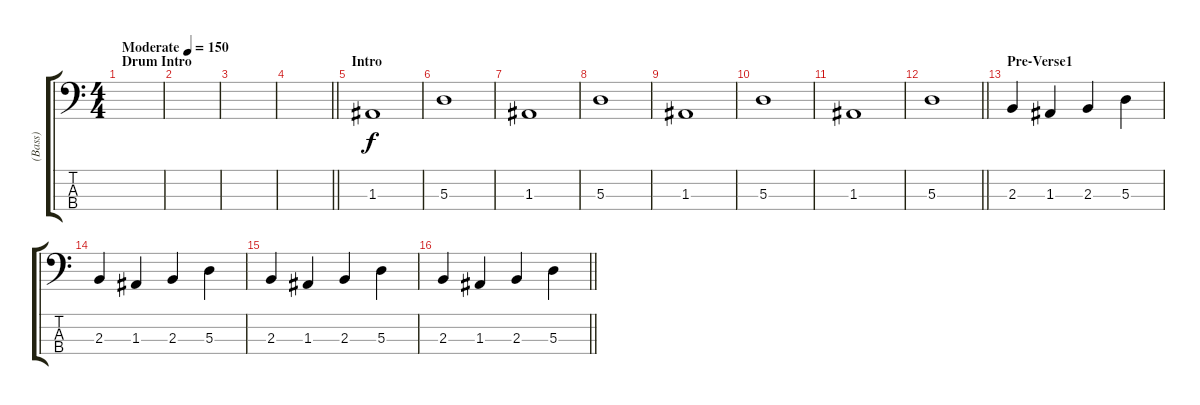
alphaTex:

\track ("(Bass)" "(Bass)") {solo instrument distortionguitar}
\staff {score tabs}
\tuning (G2 D2 A1 E1) {hide}
\ts (4 4)
\section ("" "Drum Intro")
\tempo (150 "Moderate")
\clef f4
\ks c
|
|
|
\barLineRight lightlight
|
\section ("" "Intro")
1.3.1 |
5.3.1 |
1.3.1 |
5.3.1 |
1.3.1 |
5.3.1 |
1.3.1 |
\barLineRight lightlight
5.3.1 |
\section ("" "Pre-Verse1")
2.3.4 1.3.4 2.3.4 5.3.4 |
2.3.4 1.3.4 2.3.4 5.3.4 |
2.3.4 1.3.4 2.3.4 5.3.4 |
\barLineRight lightlight
2.3.4 1.3.4 2.3.4 5.3.4
